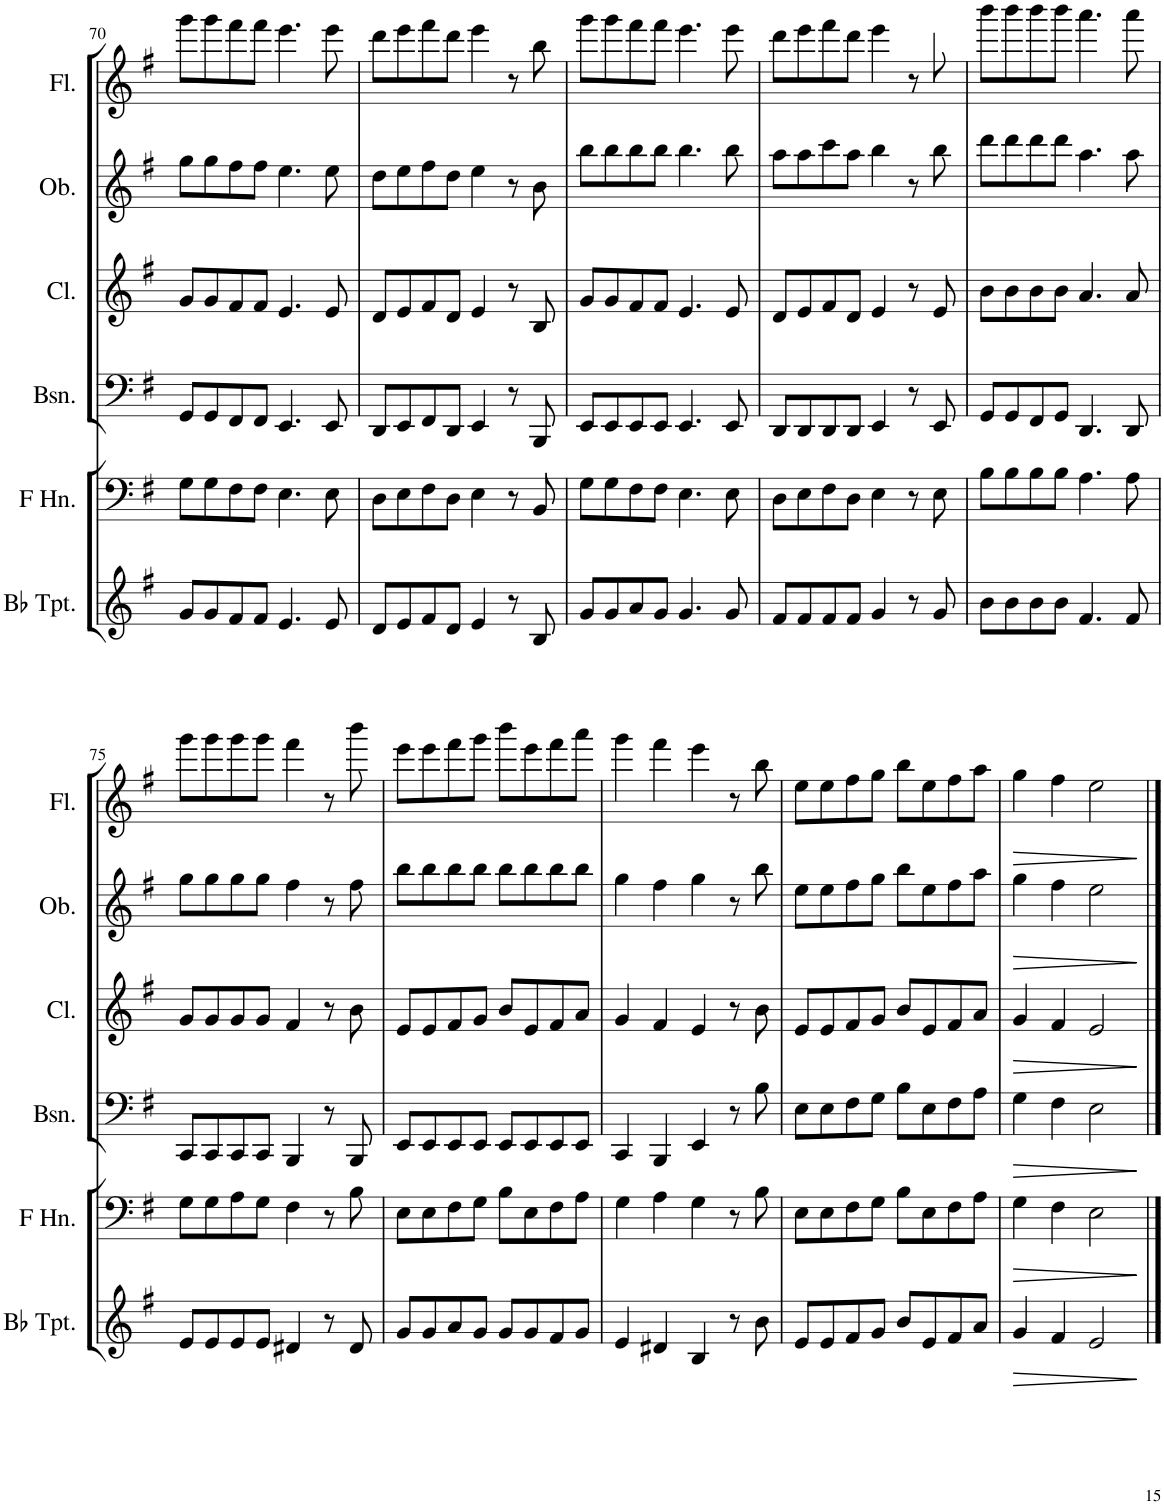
**kern	**dynam	**kern	**dynam	**kern	**dynam	**kern	**dynam	**kern	**dynam	**kern	**dynam
*part6	*part6	*part5	*part5	*part4	*part4	*part3	*part3	*part2	*part2	*part1	*part1
*staff6	*staff6	*staff5	*staff5	*staff4	*staff4	*staff3	*staff3	*staff2	*staff2	*staff1	*staff1
*I"Trumpets in Bb	*	*I"Horns in F	*	*I"Bassoons	*	*I"Clarinets in Bb	*	*I"Oboes	*	*I"Flutes	*
*	*	*	*	*I'Bsn.	*	*I'Cl.	*	*I'Ob.	*	*I'Fl.	*
!!LO:PB:g=z
*clefG2	*	*clefF4	*	*clefF4	*	*clefG2	*	*clefG2	*	*clefG2	*
*ITrd1c2	*	*ITrd4c7	*	*	*	*ITrd1c2	*	*	*	*	*
*k[f#]	*	*k[f#]	*	*k[f#]	*	*k[f#]	*	*k[f#]	*	*k[f#]	*
*M4/4	*	*M4/4	*	*M4/4	*	*M4/4	*	*M4/4	*	*M4/4	*
=70	=70	=70	=70	=70	=70	=70	=70	=70	=70	=70	=70
8g/L	.	8G\L	.	8GG/L	.	8g/L	.	8gg\L	.	8ggg\L	.
8g/	.	8G\	.	8GG/	.	8g/	.	8gg\	.	8ggg\	.
8f#/	.	8F#\	.	8FF#/	.	8f#/	.	8ff#\	.	8fff#\	.
8f#/J	.	8F#\J	.	8FF#/J	.	8f#/J	.	8ff#\J	.	8fff#\J	.
4.e/	.	4.E\	.	4.EE/	.	4.e/	.	4.ee\	.	4.eee\	.
8e/	.	8E\	.	8EE/	.	8e/	.	8ee\	.	8eee\	.
=71	=71	=71	=71	=71	=71	=71	=71	=71	=71	=71	=71
8d/L	.	8D\L	.	8DD/L	.	8d/L	.	8dd\L	.	8ddd\L	.
8e/	.	8E\	.	8EE/	.	8e/	.	8ee\	.	8eee\	.
8f#/	.	8F#\	.	8FF#/	.	8f#/	.	8ff#\	.	8fff#\	.
8d/J	.	8D\J	.	8DD/J	.	8d/J	.	8dd\J	.	8ddd\J	.
4e/	.	4E\	.	4EE/	.	4e/	.	4ee\	.	4eee\	.
8r	.	8r	.	8r	.	8r	.	8r	.	8r	.
8B/	.	8BB/	.	8BBB/	.	8B/	.	8b\	.	8bb\	.
=72	=72	=72	=72	=72	=72	=72	=72	=72	=72	=72	=72
8g/L	.	8G\L	.	8EE/L	.	8g/L	.	8bb\L	.	8ggg\L	.
8g/	.	8G\	.	8EE/	.	8g/	.	8bb\	.	8ggg\	.
8a/	.	8F#\	.	8EE/	.	8f#/	.	8bb\	.	8fff#\	.
8g/J	.	8F#\J	.	8EE/J	.	8f#/J	.	8bb\J	.	8fff#\J	.
4.g/	.	4.E\	.	4.EE/	.	4.e/	.	4.bb\	.	4.eee\	.
8g/	.	8E\	.	8EE/	.	8e/	.	8bb\	.	8eee\	.
=73	=73	=73	=73	=73	=73	=73	=73	=73	=73	=73	=73
8f#/L	.	8D\L	.	8DD/L	.	8d/L	.	8aa\L	.	8ddd\L	.
8f#/	.	8E\	.	8DD/	.	8e/	.	8aa\	.	8eee\	.
8f#/	.	8F#\	.	8DD/	.	8f#/	.	8ccc\	.	8fff#\	.
8f#/J	.	8D\J	.	8DD/J	.	8d/J	.	8aa\J	.	8ddd\J	.
4g/	.	4E\	.	4EE/	.	4e/	.	4bb\	.	4eee\	.
8r	.	8r	.	8r	.	8r	.	8r	.	8r	.
8g/	.	8E\	.	8EE/	.	8e/	.	8bb\	.	8eee\	.
=74	=74	=74	=74	=74	=74	=74	=74	=74	=74	=74	=74
8b\L	.	8B\L	.	8GG/L	.	8b\L	.	8ddd\L	.	8bbb\L	.
8b\	.	8B\	.	8GG/	.	8b\	.	8ddd\	.	8bbb\	.
8b\	.	8B\	.	8FF#/	.	8b\	.	8ddd\	.	8bbb\	.
8b\J	.	8B\J	.	8GG/J	.	8b\J	.	8ddd\J	.	8bbb\J	.
4.f#/	.	4.A\	.	4.DD/	.	4.a/	.	4.aa\	.	4.aaa\	.
8f#/	.	8A\	.	8DD/	.	8a/	.	8aa\	.	8aaa\	.
!!LO:LB:g=z
=75	=75	=75	=75	=75	=75	=75	=75	=75	=75	=75	=75
8e/L	.	8G\L	.	8CC/L	.	8g/L	.	8gg\L	.	8ggg\L	.
8e/	.	8G\	.	8CC/	.	8g/	.	8gg\	.	8ggg\	.
8e/	.	8A\	.	8CC/	.	8g/	.	8gg\	.	8ggg\	.
8e/J	.	8G\J	.	8CC/J	.	8g/J	.	8gg\J	.	8ggg\J	.
4d#X/	.	4F#\	.	4BBB/	.	4f#/	.	4ff#\	.	4fff#\	.
8r	.	8r	.	8r	.	8r	.	8r	.	8r	.
8d#/	.	8B\	.	8BBB/	.	8b\	.	8ff#\	.	8bbb\	.
=76	=76	=76	=76	=76	=76	=76	=76	=76	=76	=76	=76
8g/L	.	8E\L	.	8EE/L	.	8e/L	.	8bb\L	.	8eee\L	.
8g/	.	8E\	.	8EE/	.	8e/	.	8bb\	.	8eee\	.
8a/	.	8F#\	.	8EE/	.	8f#/	.	8bb\	.	8fff#\	.
8g/J	.	8G\J	.	8EE/J	.	8g/J	.	8bb\J	.	8ggg\J	.
8g/L	.	8B\L	.	8EE/L	.	8b/L	.	8bb\L	.	8bbb\L	.
8g/	.	8E\	.	8EE/	.	8e/	.	8bb\	.	8eee\	.
8f#/	.	8F#\	.	8EE/	.	8f#/	.	8bb\	.	8fff#\	.
8g/J	.	8A\J	.	8EE/J	.	8a/J	.	8bb\J	.	8aaa\J	.
=77	=77	=77	=77	=77	=77	=77	=77	=77	=77	=77	=77
4e/	.	4G\	.	4CC/	.	4g/	.	4gg\	.	4ggg\	.
4d#X/	.	4A\	.	4BBB/	.	4f#/	.	4ff#\	.	4fff#\	.
4B/	.	4G\	.	4EE/	.	4e/	.	4gg\	.	4eee\	.
8r	.	8r	.	8r	.	8r	.	8r	.	8r	.
8b\	.	8B\	.	8B\	.	8b\	.	8bb\	.	8bb\	.
=78	=78	=78	=78	=78	=78	=78	=78	=78	=78	=78	=78
8e/L	.	8E\L	.	8E\L	.	8e/L	.	8ee\L	.	8ee\L	.
8e/	.	8E\	.	8E\	.	8e/	.	8ee\	.	8ee\	.
8f#/	.	8F#\	.	8F#\	.	8f#/	.	8ff#\	.	8ff#\	.
8g/J	.	8G\J	.	8G\J	.	8g/J	.	8gg\J	.	8gg\J	.
8b/L	.	8B\L	.	8B\L	.	8b/L	.	8bb\L	.	8bb\L	.
8e/	.	8E\	.	8E\	.	8e/	.	8ee\	.	8ee\	.
8f#/	.	8F#\	.	8F#\	.	8f#/	.	8ff#\	.	8ff#\	.
8a/J	.	8A\J	.	8A\J	.	8a/J	.	8aa\J	.	8aa\J	.
=79	=79	=79	=79	=79	=79	=79	=79	=79	=79	=79	=79
!	!LO:HP:b	!	!LO:HP:b	!	!LO:HP:b	!	!LO:HP:b	!	!LO:HP:b	!	!LO:HP:b
4g/	>	4G\	>	4G\	>	4g/	>	4gg\	>	4gg\	>
4f#/	.	4F#\	.	4F#\	.	4f#/	.	4ff#\	.	4ff#\	.
2e/	.	2E\	.	2E\	.	2e/	.	2ee\	.	2ee\	.
.	]	.	]	.	]	.	]	.	]	.	]
==	==	==	==	==	==	==	==	==	==	==	==
*-	*-	*-	*-	*-	*-	*-	*-	*-	*-	*-	*-
